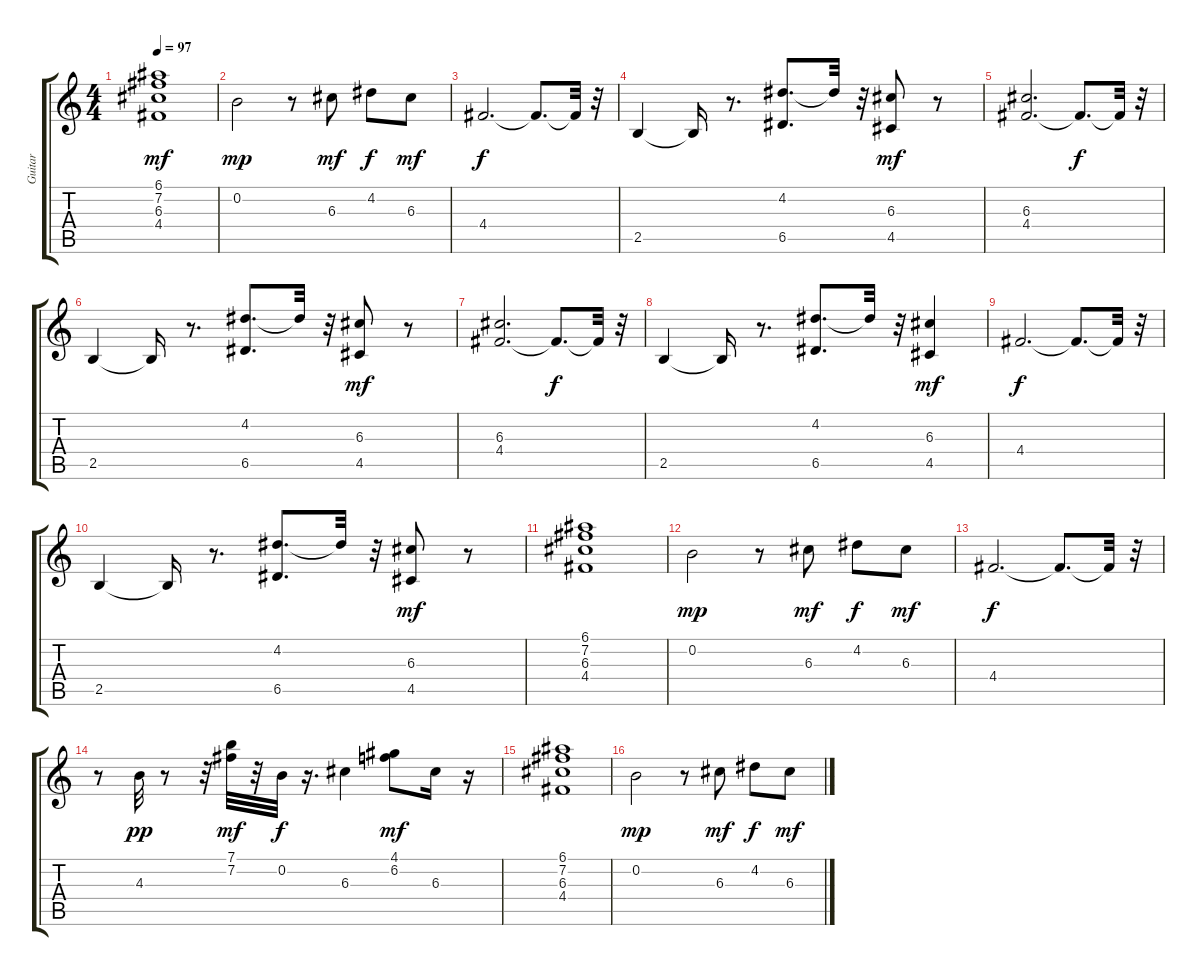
\track ("Guitar" "Guitar") {instrument overdrivenguitar}
\staff {score tabs}
\tuning (E4 B3 G3 D3 A2 E2) {hide}
\ts (4 4)
\tempo 97
\clef g2
\ks c
(6.1 7.2 6.3 4.4).1{dy mf} |
0.2.2{dy mp} r.8 6.3.8{dy mf} 4.2.8{dy f} 6.3.8{dy mf} |
4.4.2{d dy f} 4.4{t}.8{d} 4.4{t}.32 r.32 |
2.5.4 2.5{t}.16 r.8{d} (4.2 6.5).8{d} 4.2{t}.32 r.32 (6.3 4.5).8{dy mf} r.8 |
(6.3 4.4).2{d} 4.4{t}.8{d dy f} 4.4{t}.32 r.32 |
2.5.4 2.5{t}.16 r.8{d} (4.2 6.5).8{d} 4.2{t}.32 r.32 (6.3 4.5).8{dy mf} r.8 |
(6.3 4.4).2{d} 4.4{t}.8{d dy f} 4.4{t}.32 r.32 |
2.5.4 2.5{t}.16 r.8{d} (4.2 6.5).8{d} 4.2{t}.32 r.32 (6.3 4.5).4{dy mf} |
4.4.2{d dy f} 4.4{t}.8{d} 4.4{t}.32 r.32 |
2.5.4 2.5{t}.16 r.8{d} (4.2 6.5).8{d} 4.2{t}.32 r.32 (6.3 4.5).8{dy mf} r.8 |
(6.1 7.2 6.3 4.4).1 |
0.2.2{dy mp} r.8 6.3.8{dy mf} 4.2.8{dy f} 6.3.8{dy mf} |
4.4.2{d dy f} 4.4{t}.8{d} 4.4{t}.32 r.32 |
r.8 4.3.32{dy pp} r.8 r.32 (7.1 7.2).32{dy mf} r.32 0.2.32{dy f} r.16{d} 6.3.4 (4.1 6.2).8{dy mf} 6.3.16 r.16 |
(6.1 7.2 6.3 4.4).1 |
0.2.2{dy mp} r.8 6.3.8{dy mf} 4.2.8{dy f} 6.3.8{dy mf}
